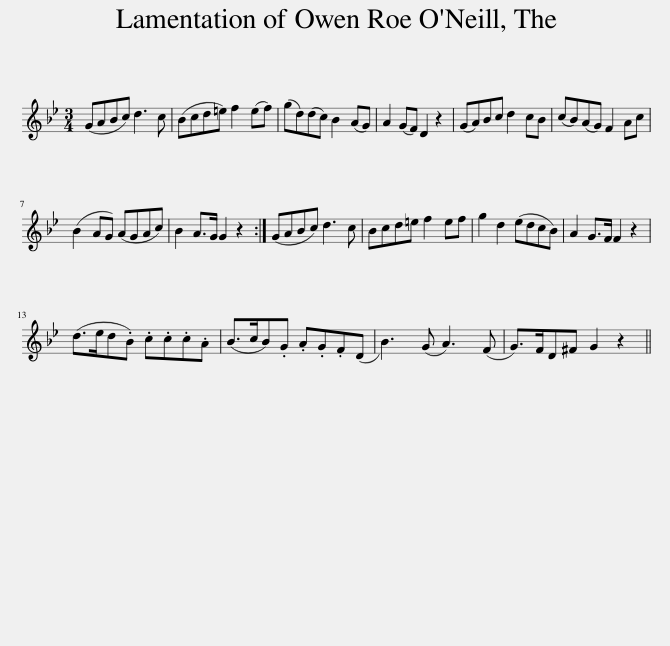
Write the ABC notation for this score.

X:1
L:1/8
M:3/4
I:linebreak $
K:Gmin
V:1 treble
V:1
 (GABc) d3 c | (Bcd=e) f2 (ef) | (gd)(dc) B2 (AG) | A2 (GF) D2 z2 | (GA)Bc d2 cB | %5
 (cB)(AG) F2 Ac |$ (B2 AG) (AGAc) | B2 A>G G2 z2 :| (GABc) d3 c | Bcd=e f2 ef | %10
 g2 d2 (edcB) | A2 G>F F2 z2 |$ (d>ed.B) .c.c.c.A | (B>cB).G .A.G.F(D | B3) (G A3) (F | %15
 G>)FD^F G2 z2 || %16
